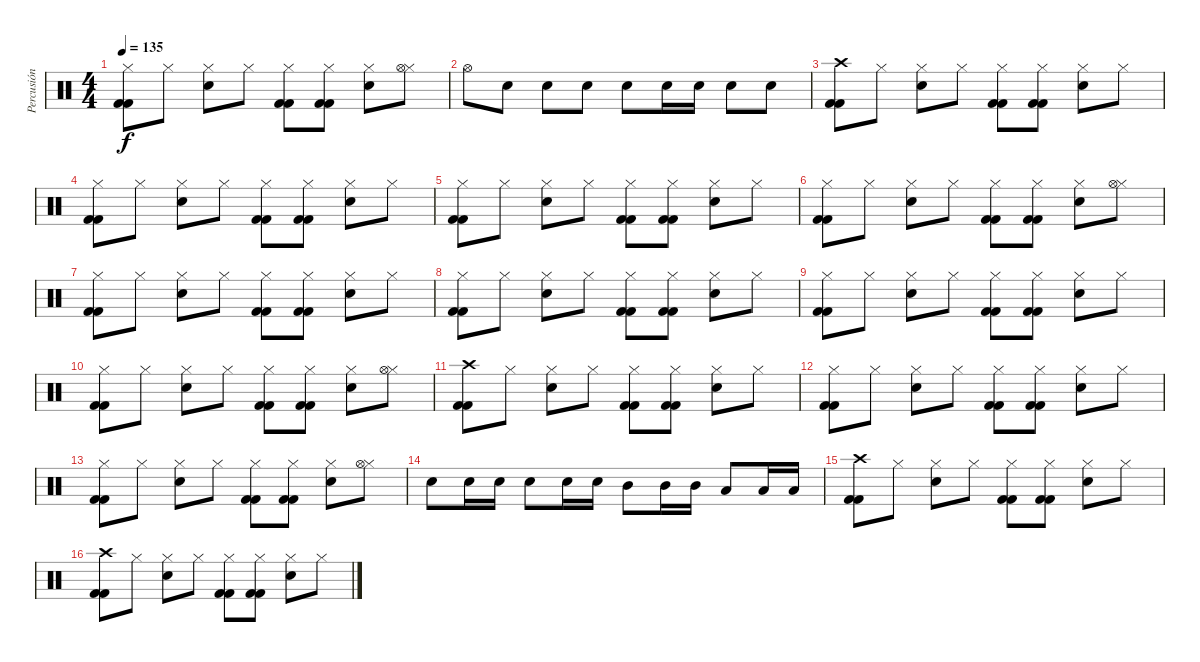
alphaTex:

\track ("Percusión" "Percusión") {instrument percussion}
\staff {score}
\articulation defaults
\ts (4 4)
\tempo 135
\clef neutral
\ks c
("Hi-Hat (closed)" "Kick (hit) 2" "Kick (hit) 2").8{dy f} "Hi-Hat (closed)".8 ("Hi-Hat (closed)" "Snare (hit) 2").8 "Hi-Hat (closed)".8 ("Hi-Hat (closed)" "Kick (hit) 2" "Kick (hit) 2").8 ("Hi-Hat (closed)" "Kick (hit) 2" "Kick (hit) 2").8 ("Hi-Hat (closed)" "Electric Snare (hit)").8 ("Hi-Hat (closed)" "Hi-Hat (open)").8 |
"Hi-Hat (open)".8 "Snare (hit) 2".8 "Snare (hit) 2".8 "Snare (hit) 2".8 "Snare (hit) 2".8 "Snare (hit) 2".16 "Snare (hit) 2".16 "Snare (hit) 2".8 "Snare (hit) 2".8 |
("Crash high (hit)" "Kick (hit) 2" "Kick (hit) 2").8 "Hi-Hat (closed)".8 ("Hi-Hat (closed)" "Snare (hit) 2").8 "Hi-Hat (closed)".8 ("Hi-Hat (closed)" "Kick (hit) 2" "Kick (hit) 2").8 ("Hi-Hat (closed)" "Kick (hit) 2" "Kick (hit) 2").8 ("Hi-Hat (closed)" "Electric Snare (hit)").8 "Hi-Hat (closed)".8 |
("Hi-Hat (closed)" "Kick (hit) 2" "Kick (hit) 2").8 "Hi-Hat (closed)".8 ("Hi-Hat (closed)" "Snare (hit) 2").8 "Hi-Hat (closed)".8 ("Hi-Hat (closed)" "Kick (hit) 2" "Kick (hit) 2").8 ("Hi-Hat (closed)" "Kick (hit) 2" "Kick (hit) 2").8 ("Hi-Hat (closed)" "Electric Snare (hit)").8 "Hi-Hat (closed)".8 |
("Hi-Hat (closed)" "Kick (hit) 2" "Kick (hit) 2").8 "Hi-Hat (closed)".8 ("Hi-Hat (closed)" "Snare (hit) 2").8 "Hi-Hat (closed)".8 ("Hi-Hat (closed)" "Kick (hit) 2" "Kick (hit) 2").8 ("Hi-Hat (closed)" "Kick (hit) 2" "Kick (hit) 2").8 ("Hi-Hat (closed)" "Electric Snare (hit)").8 "Hi-Hat (closed)".8 |
("Hi-Hat (closed)" "Kick (hit) 2" "Kick (hit) 2").8 "Hi-Hat (closed)".8 ("Hi-Hat (closed)" "Snare (hit) 2").8 "Hi-Hat (closed)".8 ("Hi-Hat (closed)" "Kick (hit) 2" "Kick (hit) 2").8 ("Hi-Hat (closed)" "Kick (hit) 2" "Kick (hit) 2").8 ("Hi-Hat (closed)" "Electric Snare (hit)").8 ("Hi-Hat (closed)" "Hi-Hat (open)").8 |
("Hi-Hat (closed)" "Kick (hit) 2" "Kick (hit) 2").8 "Hi-Hat (closed)".8 ("Hi-Hat (closed)" "Snare (hit) 2").8 "Hi-Hat (closed)".8 ("Hi-Hat (closed)" "Kick (hit) 2" "Kick (hit) 2").8 ("Hi-Hat (closed)" "Kick (hit) 2" "Kick (hit) 2").8 ("Hi-Hat (closed)" "Electric Snare (hit)").8 "Hi-Hat (closed)".8 |
("Hi-Hat (closed)" "Kick (hit) 2" "Kick (hit) 2").8 "Hi-Hat (closed)".8 ("Hi-Hat (closed)" "Snare (hit) 2").8 "Hi-Hat (closed)".8 ("Hi-Hat (closed)" "Kick (hit) 2" "Kick (hit) 2").8 ("Hi-Hat (closed)" "Kick (hit) 2" "Kick (hit) 2").8 ("Hi-Hat (closed)" "Electric Snare (hit)").8 "Hi-Hat (closed)".8 |
("Hi-Hat (closed)" "Kick (hit) 2" "Kick (hit) 2").8 "Hi-Hat (closed)".8 ("Hi-Hat (closed)" "Snare (hit) 2").8 "Hi-Hat (closed)".8 ("Hi-Hat (closed)" "Kick (hit) 2" "Kick (hit) 2").8 ("Hi-Hat (closed)" "Kick (hit) 2" "Kick (hit) 2").8 ("Hi-Hat (closed)" "Electric Snare (hit)").8 "Hi-Hat (closed)".8 |
("Hi-Hat (closed)" "Kick (hit) 2" "Kick (hit) 2").8 "Hi-Hat (closed)".8 ("Hi-Hat (closed)" "Snare (hit) 2").8 "Hi-Hat (closed)".8 ("Hi-Hat (closed)" "Kick (hit) 2" "Kick (hit) 2").8 ("Hi-Hat (closed)" "Kick (hit) 2" "Kick (hit) 2").8 ("Hi-Hat (closed)" "Electric Snare (hit)").8 ("Hi-Hat (closed)" "Hi-Hat (open)").8 |
("Crash high (hit)" "Kick (hit) 2" "Kick (hit) 2").8 "Hi-Hat (closed)".8 ("Hi-Hat (closed)" "Snare (hit) 2").8 "Hi-Hat (closed)".8 ("Hi-Hat (closed)" "Kick (hit) 2" "Kick (hit) 2").8 ("Hi-Hat (closed)" "Kick (hit) 2" "Kick (hit) 2").8 ("Hi-Hat (closed)" "Electric Snare (hit)").8 "Hi-Hat (closed)".8 |
("Hi-Hat (closed)" "Kick (hit) 2" "Kick (hit) 2").8 "Hi-Hat (closed)".8 ("Hi-Hat (closed)" "Snare (hit) 2").8 "Hi-Hat (closed)".8 ("Hi-Hat (closed)" "Kick (hit) 2" "Kick (hit) 2").8 ("Hi-Hat (closed)" "Kick (hit) 2" "Kick (hit) 2").8 ("Hi-Hat (closed)" "Electric Snare (hit)").8 "Hi-Hat (closed)".8 |
("Hi-Hat (closed)" "Kick (hit) 2" "Kick (hit) 2").8 "Hi-Hat (closed)".8 ("Hi-Hat (closed)" "Snare (hit) 2").8 "Hi-Hat (closed)".8 ("Hi-Hat (closed)" "Kick (hit) 2" "Kick (hit) 2").8 ("Hi-Hat (closed)" "Kick (hit) 2" "Kick (hit) 2").8 ("Hi-Hat (closed)" "Electric Snare (hit)").8 ("Hi-Hat (closed)" "Hi-Hat (open)").8 |
"Snare (hit) 2".8 "Snare (hit) 2".16 "Snare (hit) 2".16 "Snare (hit) 2".8 "Snare (hit) 2".16 "Snare (hit) 2".16 "Mid Tom (hit)".8 "Mid Tom (hit)".16 "Mid Tom (hit)".16 "Low Tom (hit)".8 "Low Tom (hit)".16 "Low Tom (hit)".16 |
("Crash high (hit)" "Kick (hit) 2" "Kick (hit) 2").8 "Hi-Hat (closed)".8 ("Hi-Hat (closed)" "Snare (hit) 2").8 "Hi-Hat (closed)".8 ("Hi-Hat (closed)" "Kick (hit) 2" "Kick (hit) 2").8 ("Hi-Hat (closed)" "Kick (hit) 2" "Kick (hit) 2").8 ("Hi-Hat (closed)" "Electric Snare (hit)").8 "Hi-Hat (closed)".8 |
("Crash high (hit)" "Kick (hit) 2" "Kick (hit) 2").8 "Hi-Hat (closed)".8 ("Hi-Hat (closed)" "Snare (hit) 2").8 "Hi-Hat (closed)".8 ("Hi-Hat (closed)" "Kick (hit) 2" "Kick (hit) 2").8 ("Hi-Hat (closed)" "Kick (hit) 2" "Kick (hit) 2").8 ("Hi-Hat (closed)" "Electric Snare (hit)").8 "Hi-Hat (closed)".8
